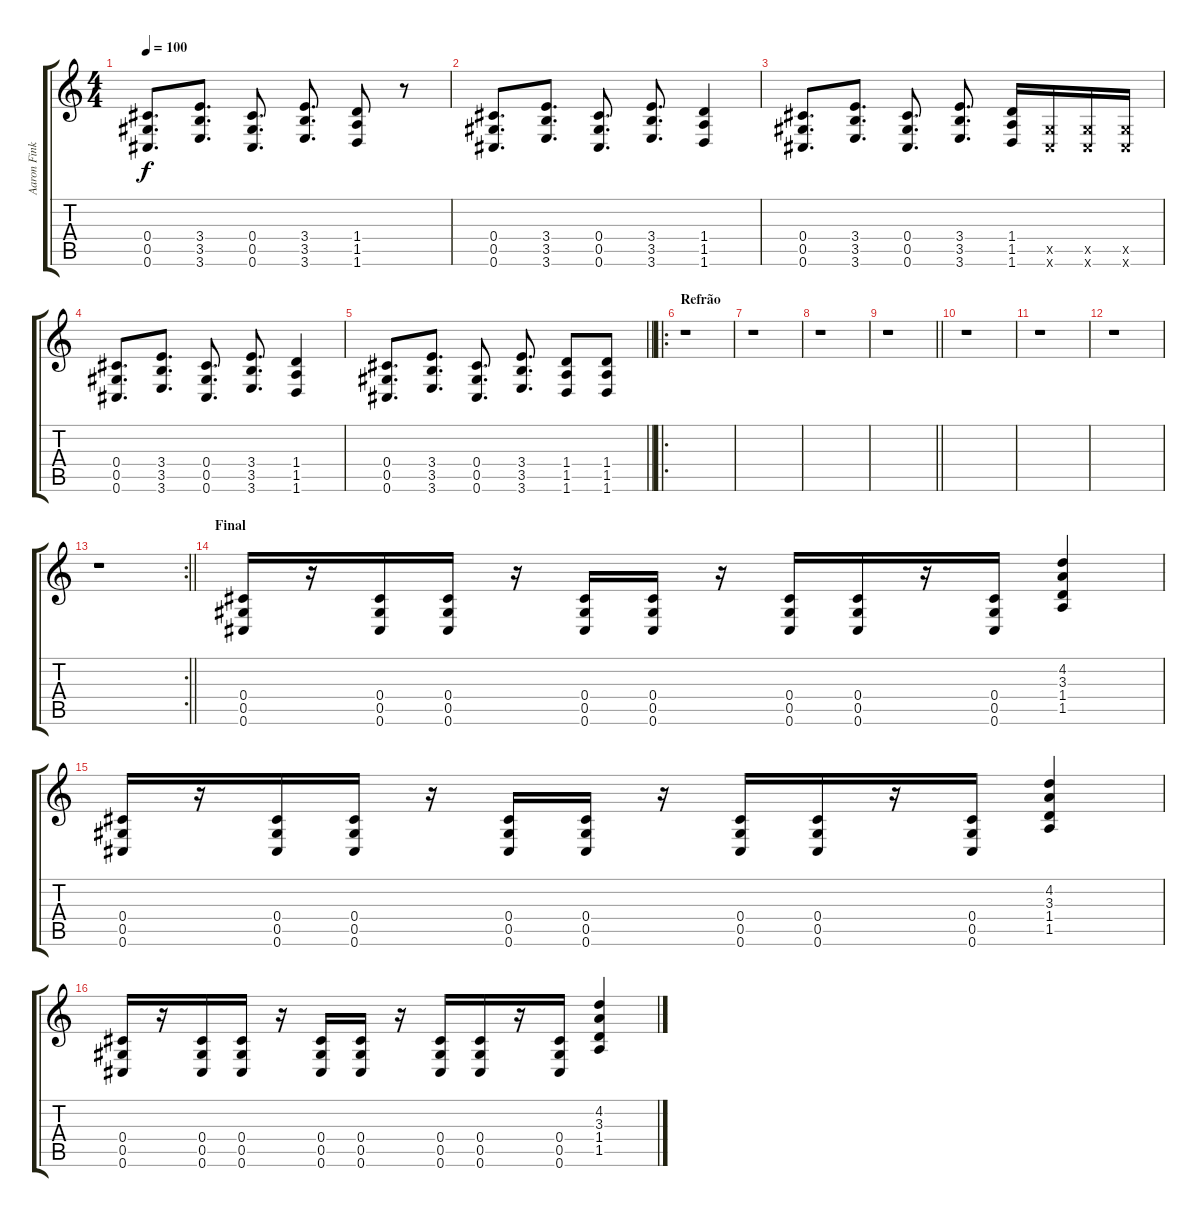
\track ("Aaron Fink" "Aaron Fink") {instrument distortionguitar}
\staff {score tabs}
\tuning (Eb4 Bb3 Gb3 Db3 Ab2 Db2) {hide}
\ts (4 4)
\tempo 100
\clef g2
\ks c
(0.4 0.5 0.6).8{d dy f} (3.4 3.5 3.6).8{d} (0.4 0.5 0.6).8{d} (3.4 3.5 3.6).8{d} (1.4 1.5 1.6).8 r.8 |
(0.4 0.5 0.6).8{d} (3.4 3.5 3.6).8{d} (0.4 0.5 0.6).8{d} (3.4 3.5 3.6).8{d} (1.4 1.5 1.6).4 |
(0.4 0.5 0.6).8{d} (3.4 3.5 3.6).8{d} (0.4 0.5 0.6).8{d} (3.4 3.5 3.6).8{d} (1.4 1.5 1.6).16 (0.5{x} 0.6{x}).16 (0.5{x} 0.6{x}).16 (0.5{x} 0.6{x}).16 |
(0.4 0.5 0.6).8{d} (3.4 3.5 3.6).8{d} (0.4 0.5 0.6).8{d} (3.4 3.5 3.6).8{d} (1.4 1.5 1.6).4 |
\barLineRight lightlight
(0.4 0.5 0.6).8{d} (3.4 3.5 3.6).8{d} (0.4 0.5 0.6).8{d} (3.4 3.5 3.6).8{d} (1.4 1.5 1.6).8 (1.4 1.5 1.6).8 |
\ro
\section ("" "Refrão")
r.1 |
r.1 |
r.1 |
\barLineRight lightlight
r.1 |
r.1 |
r.1 |
r.1 |
\rc 2
\barLineRight lightlight
r.1 |
\section ("" "Final")
(0.4 0.5 0.6).16 r.16 (0.4 0.5 0.6).16 (0.4 0.5 0.6).16 r.16 (0.4 0.5 0.6).16 (0.4 0.5 0.6).16 r.16 (0.4 0.5 0.6).16 (0.4 0.5 0.6).16 r.16 (0.4 0.5 0.6).16 (4.2 3.3 1.4 1.5).4 |
(0.4 0.5 0.6).16 r.16 (0.4 0.5 0.6).16 (0.4 0.5 0.6).16 r.16 (0.4 0.5 0.6).16 (0.4 0.5 0.6).16 r.16 (0.4 0.5 0.6).16 (0.4 0.5 0.6).16 r.16 (0.4 0.5 0.6).16 (4.2 3.3 1.4 1.5).4 |
(0.4 0.5 0.6).16 r.16 (0.4 0.5 0.6).16 (0.4 0.5 0.6).16 r.16 (0.4 0.5 0.6).16 (0.4 0.5 0.6).16 r.16 (0.4 0.5 0.6).16 (0.4 0.5 0.6).16 r.16 (0.4 0.5 0.6).16 (4.2 3.3 1.4 1.5).4
